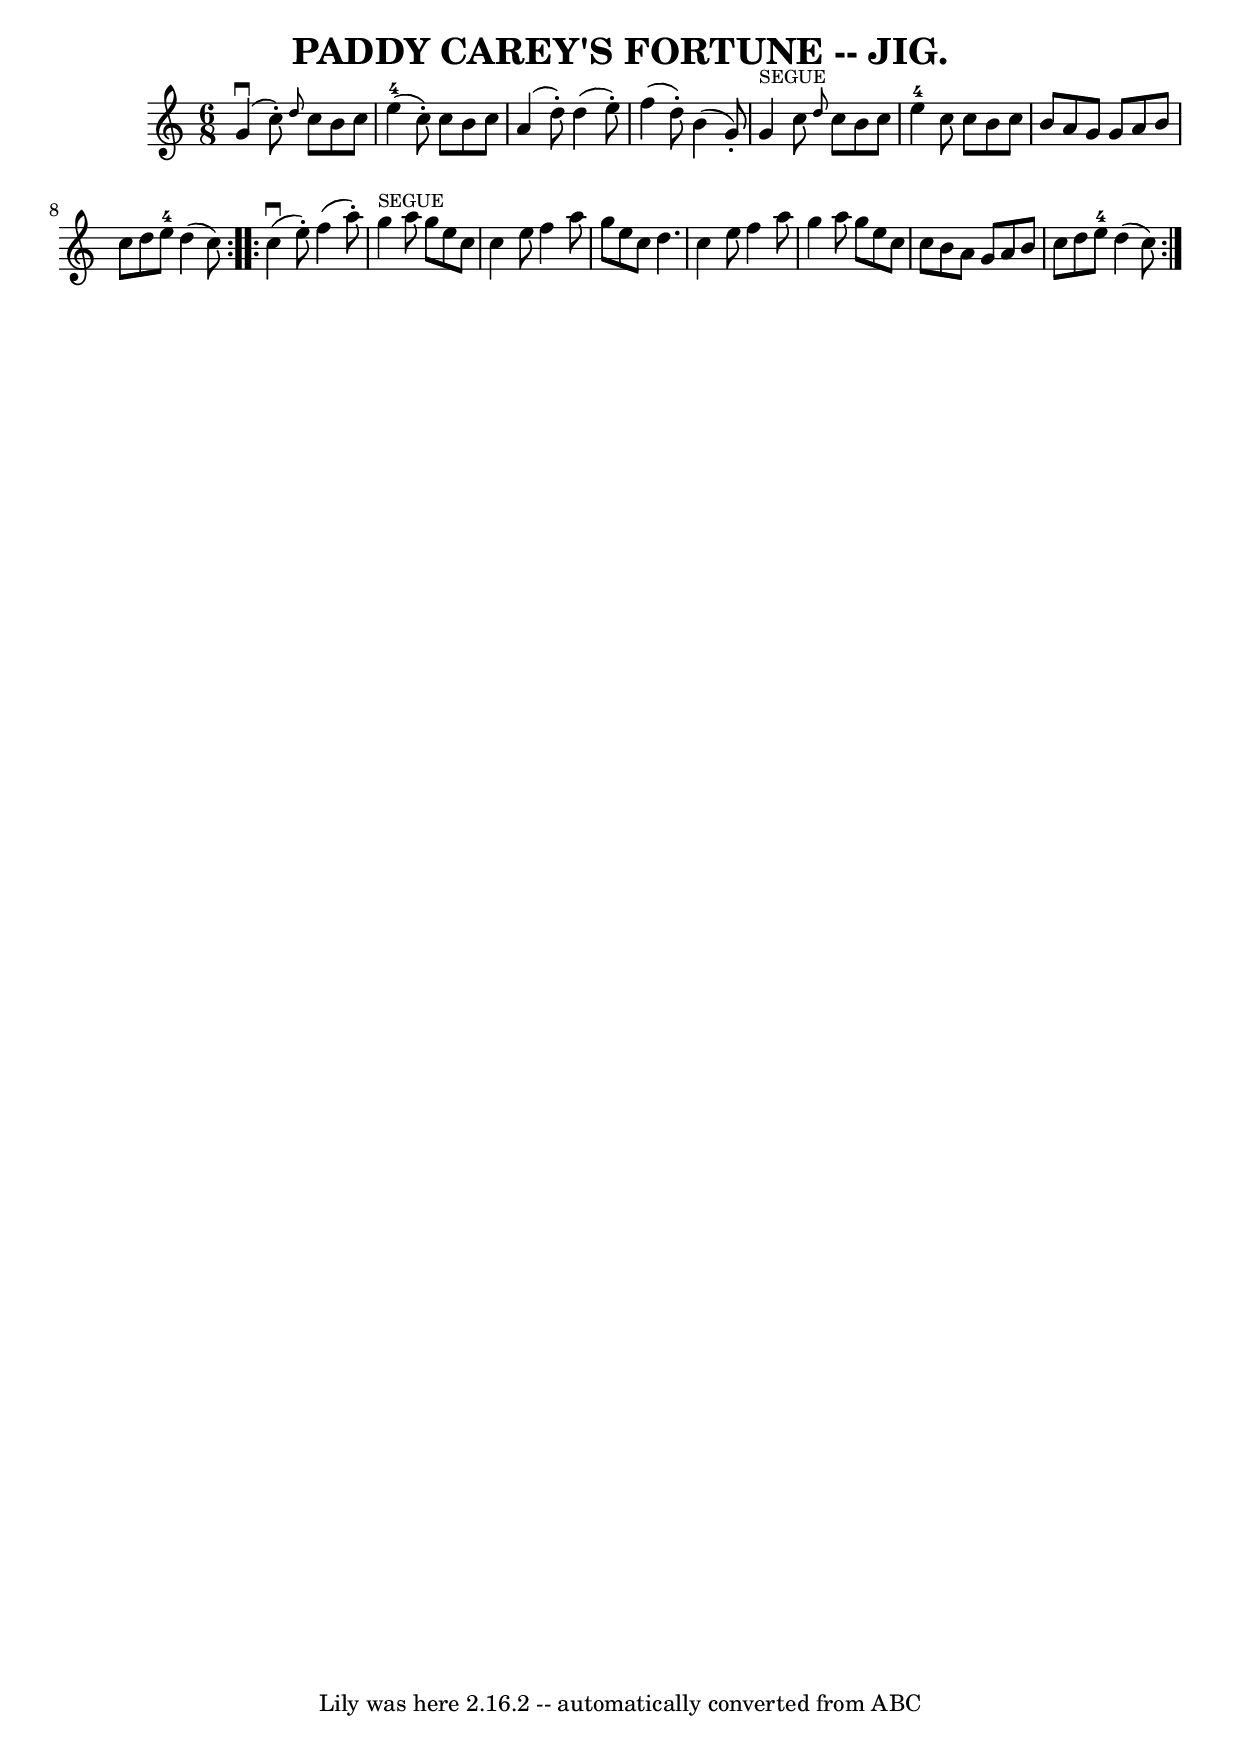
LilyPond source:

\version "2.7.40"
\include "Mammoth.ily"
\header {
	book = "Coles pg. 75.5"
	crossRefNumber = "13"
	footnotes = ""
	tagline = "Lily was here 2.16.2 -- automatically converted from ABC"
	title = "PADDY CAREY'S FORTUNE -- JIG."
}
voicedefault =  {
\set Score.defaultBarType = "empty"

\repeat volta 2 {
\time 6/8 \key c \major g'4 (^\downbow c''8 -.) \grace { d''8  }   
c''8 b'8 c''8  |
 e''4-4(c''8 -.) c''8 b'8 c''8 
 |
 a'4 (d''8 -.) d''4 (e''8 -.) |
 f''4 (d''8 
-.) b'4 (g'8 -.) |
 g'4^\segue c''8  \grace { d''8  
} c''8 b'8 c''8    |
 e''4-4 c''8 c''8 b'8 c''8  
|
 b'8 a'8 g'8 g'8 a'8 b'8  |
 c''8 d''8    
e''8-4 d''4 (c''8) }     \repeat volta 2 { c''4 (^\downbow   
e''8 -.) f''4 (a''8 -.) |
 g''4^\segue a''8 g''8    
e''8 c''8  |
 c''4 e''8 f''4 a''8  |
 g''8 e''8  
 c''8 d''4.  |
 c''4 e''8 f''4 a''8  |
 g''4    
a''8 g''8 e''8 c''8  |
 c''8 b'8 a'8 g'8 a'8    
b'8  |
 c''8 d''8 e''8-4 d''4 (c''8) }   
}

\score{
    <<

	\context Staff="default"
	{
	    \voicedefault 
	}

    >>
	\layout {
	}
	\midi {}
}
